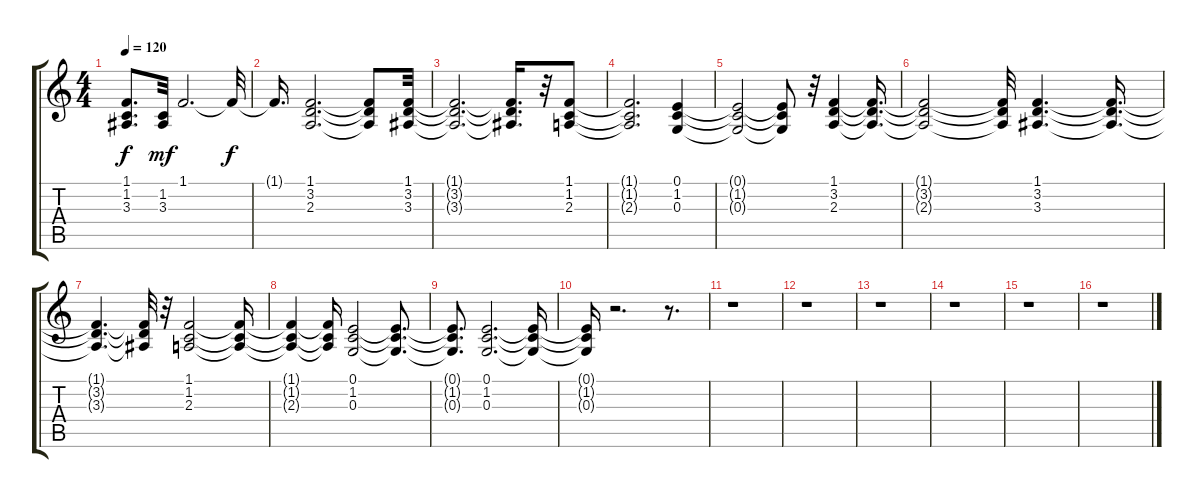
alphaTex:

\track "" {instrument synthstrings1}
\staff {score tabs}
\tuning (E4 B3 G3 D3 A2 E2) {hide}
\ts (4 4)
\tempo 120
\clef g2
\ks c
(1.1{t} 1.2{t} 3.3{t}).8{d dy f} (1.2 3.3).32{dy mf} 1.1.2{d} 1.1{t}.32{dy f} |
1.1{t}.16{d} (1.1 3.2 2.3).2{d} (1.1{t} 3.2{t} 2.3{t}).8 (1.1 3.2 3.3).32 |
(1.1{t} 3.2{t} 3.3{t}).2{d} (1.1{t} 3.2{t} 3.3{t}).16{d} r.32 (1.1 1.2 2.3).8 |
(1.1{t} 1.2{t} 2.3{t}).2{d} (0.1 1.2 0.3).4 |
(0.1{t} 1.2{t} 0.3{t}).2 (0.1{t} 1.2{t} 0.3{t}).8 r.32 (1.1 3.2 2.3).4 (1.1{t} 3.2{t} 2.3{t}).16{d} |
(1.1{t} 3.2{t} 2.3{t}).2 (1.1{t} 3.2{t} 2.3{t}).32 (1.1 3.2 3.3).4{d} (1.1{t} 3.2{t} 3.3{t}).16{d} |
(1.1{t} 3.2{t} 3.3{t}).4{d} (1.1{t} 3.2{t} 3.3{t}).32 r.32 (1.1 1.2 2.3).2 (1.1{t} 1.2{t} 2.3{t}).16 |
(1.1{t} 1.2{t} 2.3{t}).4 (1.1{t} 1.2{t} 2.3{t}).16 (0.1 1.2 0.3).2 (0.1{t} 1.2{t} 0.3{t}).8{d} |
(0.1{t} 1.2{t} 0.3{t}).8{d} (0.1 1.2 0.3).2{d} (0.1{t} 1.2{t} 0.3{t}).16 |
(0.1{t} 1.2{t} 0.3{t}).16 r.2{d} r.8{d} |
r.1 |
r.1 |
r.1 |
r.1 |
r.1 |
r.1
